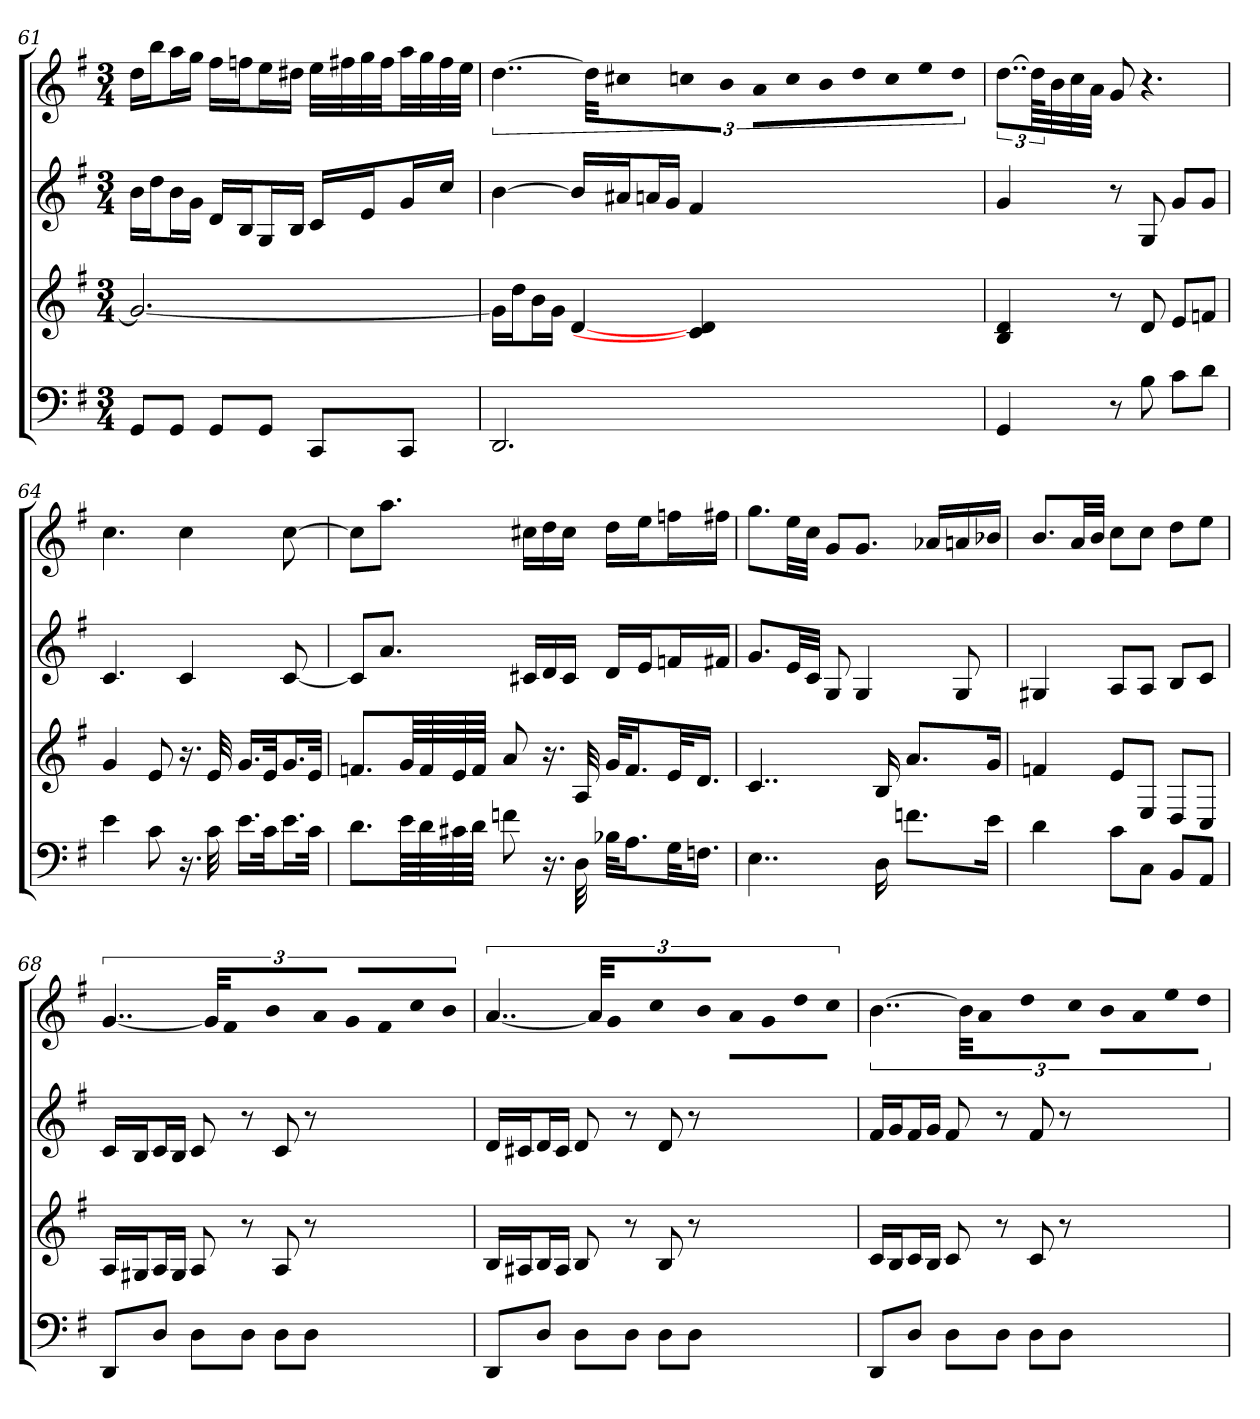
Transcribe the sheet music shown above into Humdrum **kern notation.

**kern	**kern	**kern	**kern
*part4	*part3	*part2	*part1
*staff4	*staff3	*staff2	*staff1
*k[f#]	*k[f#]	*k[f#]	*k[f#]
*G:	*G:	*G:	*G:
*M3/4	*M3/4	*M3/4	*M3/4
=61	=61	=61	=61
8GGL	2.g_	16bLL	16ddLL
.	.	16ddJ	16bbJ
8GGJ	.	16bL	16aaL
.	.	16gJJ	16ggJJ
8GGL	.	16dLL	16ff#LL
.	.	16BJ	16ffnJ
8GGJ	.	16GL	16eeL
.	.	16BJJ	16dd#XJJ
8CCL	.	16cLL	32eeLLL
.	.	.	32ff#X
.	.	16eJ	32gg
.	.	.	32ff#JJ
8CCJ	.	16gL	32aaLL
.	.	.	32gg
.	.	16ccJJ	32ff#
.	.	.	32eeJJJ
=62	=62	=62	=62
2.DD	16gLL]	[4b	[6..dd
.	16ddJ	.	.
.	16bL	.	.
.	16gJJ	.	.
.	[4d	16bLL]	.
.	.	.	48ddKLL]
.	.	16a#XJ	16cc#XJ
.	.	16anL	16ccnL
.	.	16gJJ	16bJJ
.	4c] 4d	4f#	16aLL
.	.	.	32ccL
.	.	.	32bJJ
.	.	.	32ddLL
.	.	.	32cc
.	.	.	32ee
.	.	.	32ddJJJ
=63	=63	=63	=63
4GG	4B 4d	4g	[12..ddL
.	.	.	96ddKLL]
.	.	.	32b
.	.	.	32cc
.	.	.	32aJJJ
8r	8r	8r	8g
8B	8d	8G	4.r
8cL	8eL	8gL	.
8dJ	8fnJ	8gJ	.
=64	=64	=64	=64
4e	4g	4.c	4.cc
8c	8e	.	.
16.r	16.r	4c	4cc
32c	32e	.	.
16.eLL	16.gLL	.	.
32cJk	32eJk	.	.
16.eL	16.gL	[8c	[8cc
32cJJk	32eJJk	.	.
=65	=65	=65	=65
8.dL	8.fnL	8cL]	8ccL]
.	.	8.aJ	8.aaJ
64eLLL	64gLLL	.	.
64d	64f	.	.
64c#X	64e	.	.
64dJJJJ	64fJJJJ	.	.
8fn	8a	.	.
.	.	16c#XLL	16cc#XLL
16.r	16.r	16d	16dd
.	.	16c#JJ	16cc#JJ
32D	32A	.	.
32B-XKLL	32gKLL	16dLL	16ddLL
16.AJ	16.fJ	.	.
.	.	16eJ	16eeJ
32GKL	32eKL	16fnL	16ffnL
16.FnJJ	16.dJJ	.	.
.	.	16f#XJJ	16ff#XJJ
=66	=66	=66	=66
4..E	4..c	8.gL	8.ggL
.	.	32eLL	32eeLL
.	.	32cJJJ	32ccJJJ
.	.	8G	8gL
.	.	4G	8.gJ
16D	16B	.	.
8.fnL	8.aL	.	.
.	.	.	16a-XLL
.	.	8G	16an
16eJk	16gJk	.	16b-XJJ
=67	=67	=67	=67
4d	4fn	4G#X	8.bL
.	.	.	32aLL
.	.	.	32bJJJ
8cL	8eL	8AL	8ccL
8CJ	8EJ	8AJ	8ccJ
8BBL	8DL	8BL	8ddL
8AAJ	8CJ	8cJ	8eeJ
=68	=68	=68	=68
8DDL	16ALL	16cLL	[6..g
.	16G#XJ	16BJ	.
8DJ	16AL	16cL	.
.	16G#JJ	16BJJ	.
8DL	8A	8c	.
.	.	.	48gKLL]
.	.	.	16f#J
8DJ	8r	8r	16bL
.	.	.	16aJJ
8DL	8A	8c	16gLL
.	.	.	16f#J
8DJ	8r	8r	16ccL
.	.	.	16bJJ
=69	=69	=69	=69
8DDL	16BLL	16dLL	[6..a
.	16A#XJ	16c#XJ	.
8DJ	16BL	16dL	.
.	16A#JJ	16c#JJ	.
8DL	8B	8d	.
.	.	.	48aKLL]
.	.	.	16gJ
8DJ	8r	8r	16ccL
.	.	.	16bJJ
8DL	8B	8d	16aLL
.	.	.	16gJ
8DJ	8r	8r	16ddL
.	.	.	16ccJJ
=70	=70	=70	=70
8DDL	16cLL	16f#LL	[6..b
.	16BJ	16gJ	.
8DJ	16cL	16f#L	.
.	16BJJ	16gJJ	.
8DL	8c	8f#	.
.	.	.	48bKLL]
.	.	.	16aJ
8DJ	8r	8r	16ddL
.	.	.	16ccJJ
8DL	8c	8f#	16bLL
.	.	.	16aJ
8DJ	8r	8r	16eeL
.	.	.	16ddJJ
=	=	=	=
*-	*-	*-	*-
